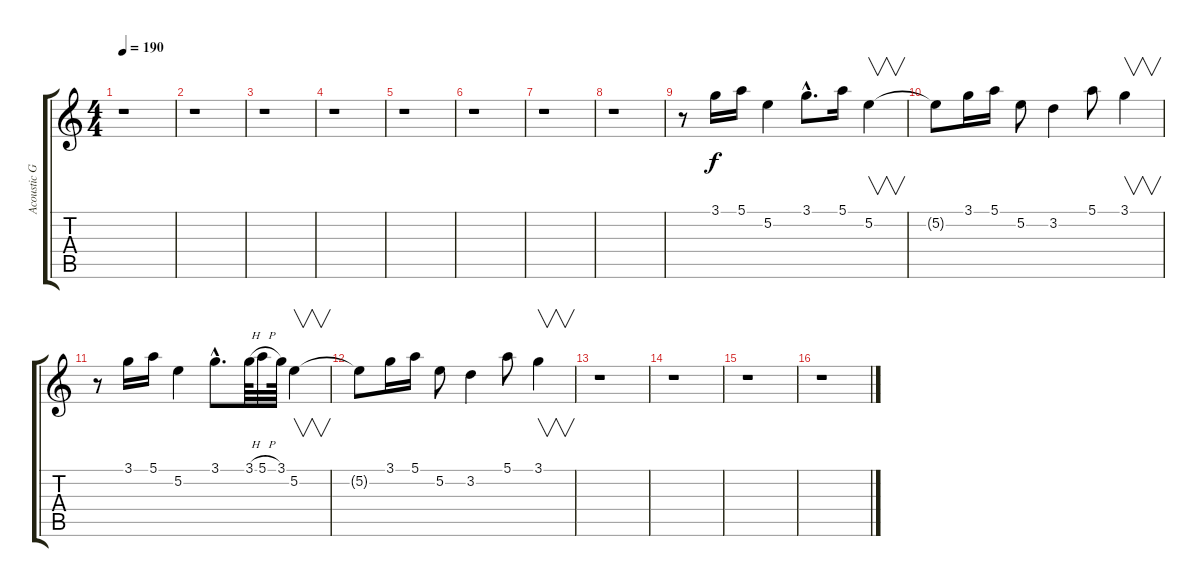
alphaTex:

\track ("Acoustic Guitar 4" "Acoustic G") {instrument acousticguitarsteel}
\staff {score tabs}
\tuning (E4 B3 G3 D3 A2 E2) {hide}
\ts (4 4)
\tempo 190
\clef g2
\ks c
r.1{dy f instrument acousticguitarsteel} |
r.1 |
r.1 |
r.1 |
r.1 |
r.1 |
r.1 |
r.1 |
r.8 3.1.16 5.1.16 5.2.4 3.1{hac}.8{d} 5.1.16 5.2.4{v} |
5.2{t}.8 3.1.16 5.1.16 5.2.8 3.2.4 5.1.8 3.1.4{v} |
r.8 3.1.16 5.1.16 5.2.4 3.1{hac}.8{d} 3.1{h}.64 5.1{h}.32 3.1.64 5.2.4{v} |
5.2{t}.8 3.1.16 5.1.16 5.2.8 3.2.4 5.1.8 3.1.4{v} |
r.1 |
r.1 |
r.1 |
r.1
